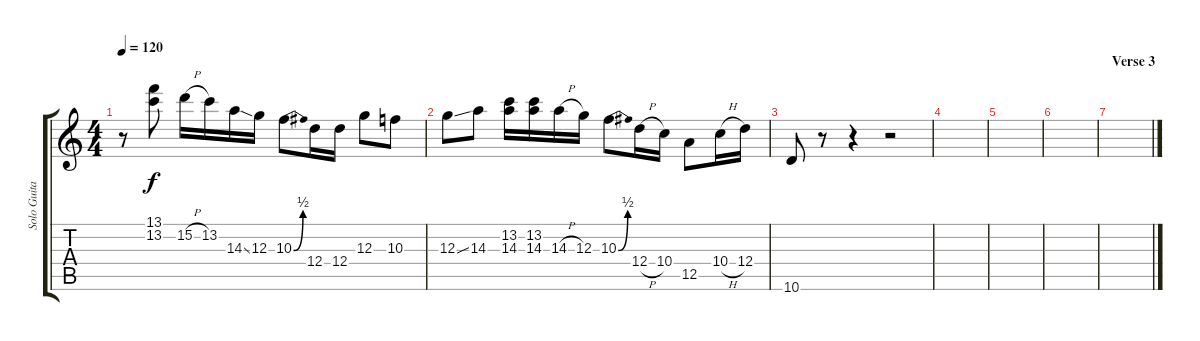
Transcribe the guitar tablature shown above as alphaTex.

\track ("Solo Guitar" "Solo Guita") {instrument overdrivenguitar}
\staff {score tabs}
\tuning (E4 B3 G3 D3 A2 E2) {hide}
\ts (4 4)
\tempo 120
\clef g2
\ks c
r.8{dy f} (13.1 13.2).8 15.2{h}.16 13.2.16 14.3{ss}.16 12.3.16 10.3{be (bend 0 0 60 2)}.8 12.4.16 12.4.16 12.3.8 10.3.8 |
12.3{ss}.8 14.3.8 (13.2 14.3).16 (13.2 14.3).16 14.3{h}.16 12.3.16 10.3{be (bend 0 0 60 2)}.8 12.4{h}.16 10.4.16 12.5.8 10.4{h}.16 12.4.16 |
10.6.8 r.8 r.4 r.2 |
|
|
|
\section ("" "Verse 3")
